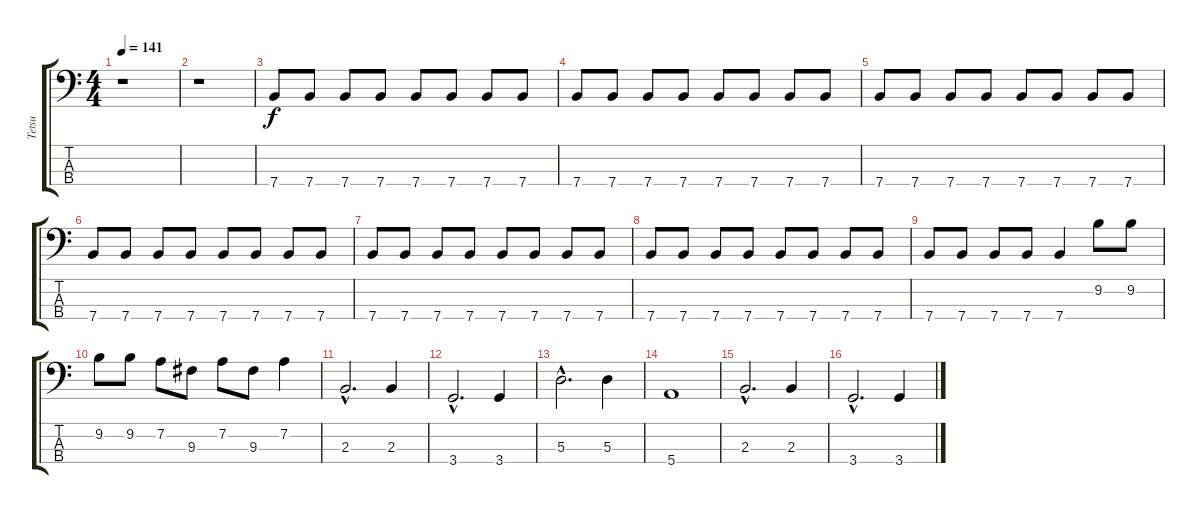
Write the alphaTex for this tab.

\track ("Tetsu" "Tetsu") {instrument electricbassfinger}
\staff {score tabs}
\tuning (G2 D2 A1 E1) {hide}
\ts (4 4)
\tempo 141
\clef f4
\ks c
r.1{dy f instrument electricbassfinger} |
r.1 |
7.4.8 7.4.8 7.4.8 7.4.8 7.4.8 7.4.8 7.4.8 7.4.8 |
7.4.8 7.4.8 7.4.8 7.4.8 7.4.8 7.4.8 7.4.8 7.4.8 |
7.4.8 7.4.8 7.4.8 7.4.8 7.4.8 7.4.8 7.4.8 7.4.8 |
7.4.8 7.4.8 7.4.8 7.4.8 7.4.8 7.4.8 7.4.8 7.4.8 |
7.4.8 7.4.8 7.4.8 7.4.8 7.4.8 7.4.8 7.4.8 7.4.8 |
7.4.8 7.4.8 7.4.8 7.4.8 7.4.8 7.4.8 7.4.8 7.4.8 |
7.4.8 7.4.8 7.4.8 7.4.8 7.4.4 9.2.8 9.2.8 |
9.2.8 9.2.8 7.2.8 9.3.8 7.2.8 9.3.8 7.2.4 |
2.3{hac}.2{d} 2.3.4 |
3.4{hac}.2{d} 3.4.4 |
5.3{hac}.2{d} 5.3.4 |
5.4.1 |
2.3{hac}.2{d} 2.3.4 |
3.4{hac}.2{d} 3.4.4
